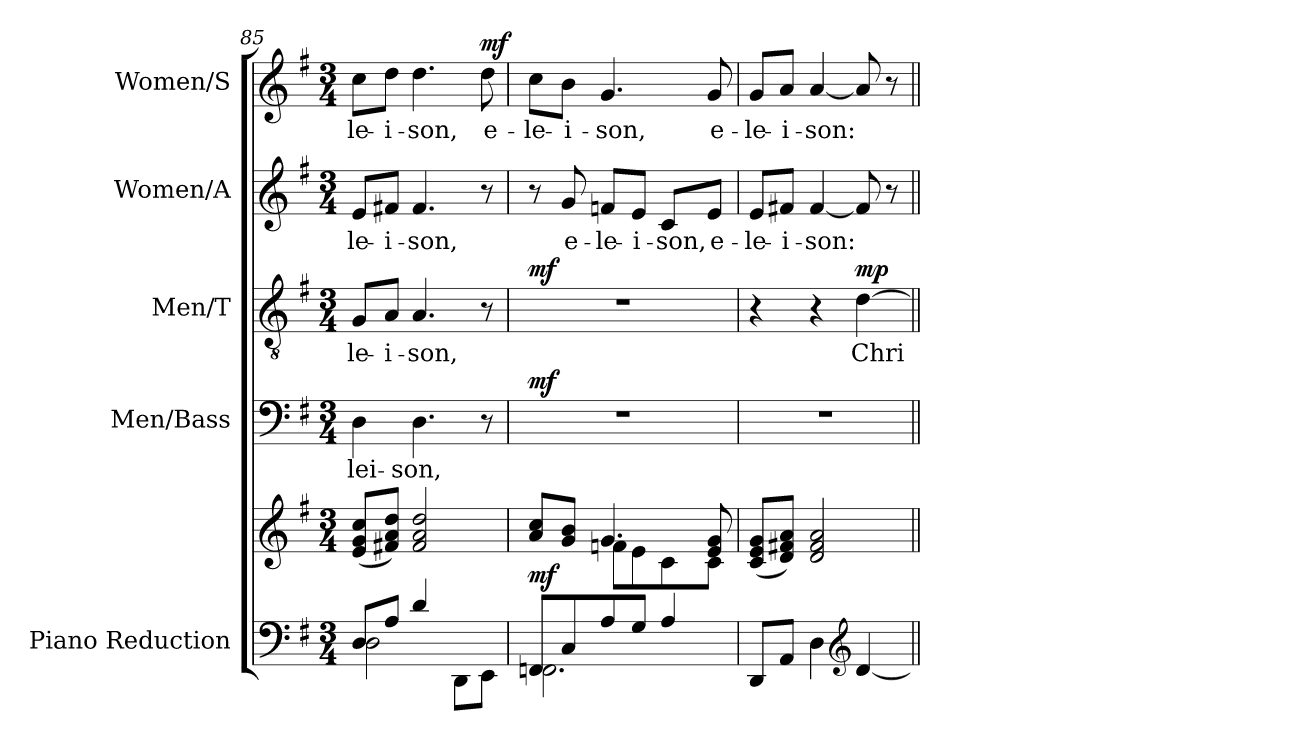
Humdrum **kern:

**kern	**kern	**dynam	**kern	**text	**dynam	**kern	**text	**dynam	**kern	**text	**kern	**text	**dynam
*part5	*part5	*part5	*part4	*part4	*part4	*part3	*part3	*part3	*part2	*part2	*part1	*part1	*part1
*staff6	*staff5	*staff5/6	*staff4	*staff4	*staff4	*staff3	*staff3	*staff3	*staff2	*staff2	*staff1	*staff1	*staff1
*I"Piano Reduction	*	*	*I"Men/Bass	*	*	*I"Men/T	*	*	*I"Women/A	*	*I"Women/S	*	*
*I'Pno	*	*	*	*	*	*	*	*	*	*	*	*	*
*clefF4	*clefG2	*	*clefF4	*	*	*clefGv2	*	*	*clefG2	*	*clefG2	*	*
*k[f#]	*k[f#]	*	*k[f#]	*	*	*k[f#]	*	*	*k[f#]	*	*k[f#]	*	*
*M3/4	*M3/4	*	*M3/4	*	*	*M3/4	*	*	*M3/4	*	*M3/4	*	*
=85	=85	=85	=85	=85	=85	=85	=85	=85	=85	=85	=85	=85	=85
*^	*	*	*	*	*	*	*	*	*	*	*	*	*
!	!	!	!	!	!LO:LY:b	!	!	!LO:LY:b	!	!	!LO:LY:b	!	!LO:LY:b	!
8D/L	2D\	(<8e/ 8g/ 8cc/L	.	4D\	-lei-	.	8G/L	-le-	.	8e/L	-le-	8cc\L	-le-	.
!	!	!	!	!	!	!	!	!LO:LY:b	!	!	!LO:LY:b	!	!LO:LY:b	!
8A/J	.	8f#X/ 8a/ 8dd/J)	.	.	.	.	8A/J	-i-	.	8f#X/J	-i-	8dd\J	-i-	.
!	!	!	!	!	!LO:LY:b	!	!	!LO:LY:b	!	!	!LO:LY:b	!	!LO:LY:b	!
4d/	.	2f#/ 2a/ 2dd/	.	4.D\	-son,	.	4.A/	-son,	.	4.f#/	-son,	4.dd\	-son,	.
4ryy	8DD\L	.	.	.	.	.	.	.	.	.	.	.	.	.
!	!	!	!	!	!	!	!	!	!	!	!	!	!LO:LY:b	!LO:DY:a
.	8EE\J	.	.	8r	.	.	8r	.	.	8r	.	8dd\	e-	mf
=86	=86	=86	=86	=86	=86	=86	=86	=86	=86	=86	=86	=86	=86	=86
*	*	*^	*	*	*	*	*	*	*	*	*	*	*	*
!	!	!	!	!LO:DY:a=2	!	!	!LO:DY:a	!	!	!LO:DY:a	!	!	!	!LO:LY:b	!
8FFn/L	2.FF\	8a/ 8cc/L	4ryy	mf	2.r	.	mf	2.r	.	mf	8r	.	8cc\L	-le-	.
!	!	!	!	!	!	!	!	!	!	!	!	!LO:LY:b	!	!LO:LY:b	!
8C/	.	8g/ 8b/J	.	.	.	.	.	.	.	.	8g/	e-	8b\J	-i-	.
!	!	!	!	!	!	!	!	!	!	!	!	!LO:LY:b	!	!LO:LY:b	!
8A/	.	4.g/	8fn\L	.	.	.	.	.	.	.	8fn/L	-le-	4.g/	-son,	.
!	!	!	!	!	!	!	!	!	!	!	!	!LO:LY:b	!	!	!
8G/J	.	.	8e\	.	.	.	.	.	.	.	8e/J	-i-	.	.	.
!	!	!	!	!	!	!	!	!	!	!	!	!LO:LY:b	!	!	!
4A/	.	.	8c\	.	.	.	.	.	.	.	8c/L	-son,	.	.	.
!	!	!	!	!	!	!	!	!	!	!	!	!LO:LY:b	!	!LO:LY:b	!
.	.	8e/ 8g/	8c\J	.	.	.	.	.	.	.	8e/J	e-	8g/	e-	.
*v	*v	*	*	*	*	*	*	*	*	*	*	*	*	*	*
=87	=87	=87	=87	=87	=87	=87	=87	=87	=87	=87	=87	=87	=87	=87
!	!	!	!	!	!	!	!	!	!	!	!LO:LY:b	!	!LO:LY:b	!
*	*v	*v	*	*	*	*	*	*	*	*	*	*	*	*
8DD/L	(<8c/ 8e/ 8g/L	.	2.r	.	.	4r	.	.	8e/L	-le-	8g/L	-le-	.
!	!	!	!	!	!	!	!	!	!	!LO:LY:b	!	!LO:LY:b	!
8AA/J	8d/ 8f#X/ 8a/J)	.	.	.	.	.	.	.	8f#X/J	-i-	8a/J	-i-	.
!	!	!	!	!	!	!	!	!	!	!LO:LY:b	!	!LO:LY:b	!
4D\	2d/ 2f#/ 2a/	.	.	.	.	4r	.	.	[4f#/	-son:	[4a/	-son:	.
*clefG2	*	*	*	*	*	*	*	*	*	*	*	*	*
!	!	!	!	!	!	!	!LO:LY:b	!LO:DY:a	!	!	!	!	!
[4d/	.	.	.	.	.	[4d\	Chri-	mp	8f#/]	.	8a/]	.	.
.	.	.	.	.	.	.	.	.	8r	.	8r	.	.
=||	=||	=||	=||	=||	=||	=||	=||	=||	=||	=||	=||	=||	=||
*-	*-	*-	*-	*-	*-	*-	*-	*-	*-	*-	*-	*-	*-
